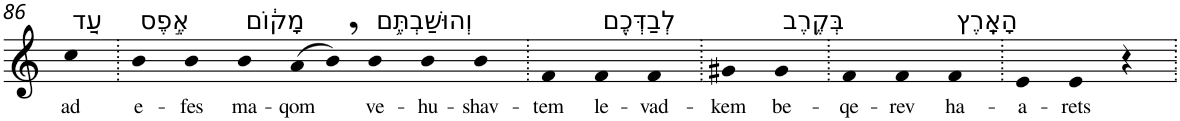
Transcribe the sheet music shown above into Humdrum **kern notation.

**kern	**text
*part1	*part1
*staff1	*staff1
*I"Piano	*
*I'Pno	*
!!LO:PB:g=z
*clefG2	*
*k[]	*
=86	=86
!LO:TX:a:t=עַ֚ד	!
!	!LO:LY:b
4cc	ad
=87.	=87.
!LO:TX:a:t=אֶ֣פֶס	!
!	!LO:LY:b
4b	e-
!	!LO:LY:b
4b	-fes
!LO:TX:a:t=מָק֔וֹם	!
!	!LO:LY:b
4b	ma-
!	!LO:LY:b
(8a	-qom
8b,)	.
!LO:TX:a:t=וְהוּשַׁבְתֶּ֥ם	!
!	!LO:LY:b
4b	ve-
!	!LO:LY:b
4b	-hu-
!	!LO:LY:b
4b	-shav-
=88.	=88.
!	!LO:LY:b
4f	-tem
!LO:TX:a:t=לְבַדְּכֶ֖ם	!
!	!LO:LY:b
4f	le-
!	!LO:LY:b
4f	-vad-
=89.	=89.
!	!LO:LY:b
4g#X	-kem
!LO:TX:a:t=בְּקֶ֥רֶב	!
!	!LO:LY:b
4g#	be-
=90.	=90.
!	!LO:LY:b
4f	-qe-
!	!LO:LY:b
4f	-rev
!LO:TX:a:t=הָאָֽרֶץ	!
!	!LO:LY:b
4f	ha-
=91.	=91.
!	!LO:LY:b
4e	-a-
!	!LO:LY:b
4e	-rets
4r	.
=.	=.
*-	*-
